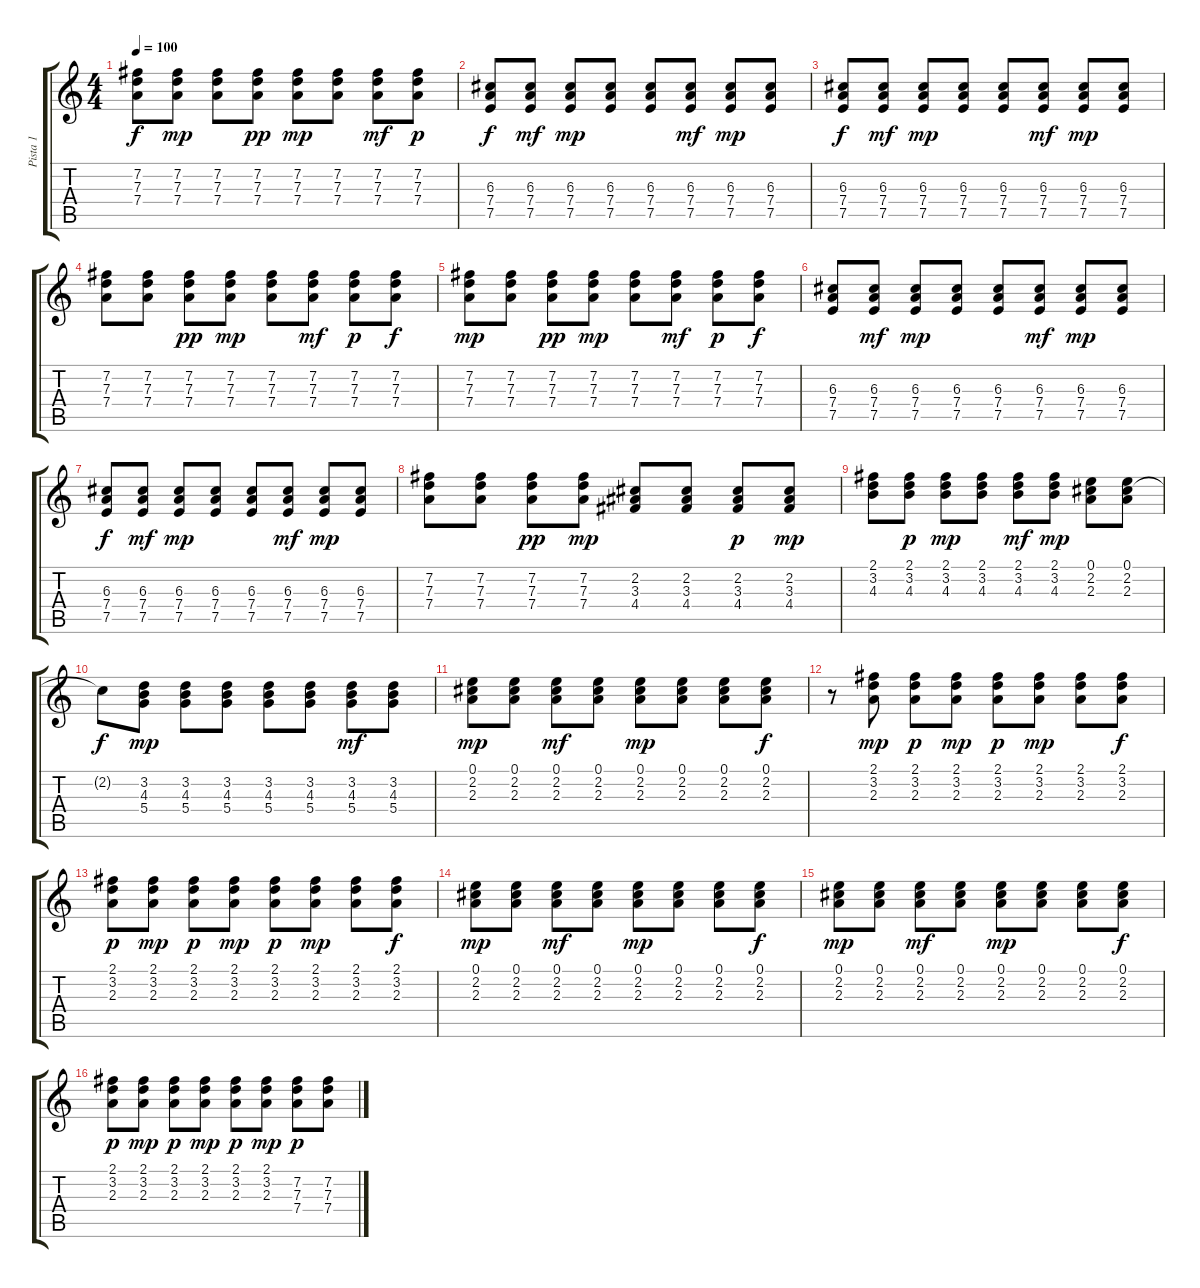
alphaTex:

\track ("Pista 1" "Pista 1") {instrument acousticguitarsteel}
\staff {score tabs}
\tuning (E4 B3 G3 D3 A2 E2) {hide}
\ts (4 4)
\tempo 100
\clef g2
\ks c
(7.2{t} 7.3{t} 7.4{t}).8{dy f} (7.2 7.3 7.4).8{dy mp} (7.2 7.3 7.4).8 (7.2 7.3 7.4).8{dy pp} (7.2 7.3 7.4).8{dy mp} (7.2 7.3 7.4).8 (7.2 7.3 7.4).8{dy mf} (7.2 7.3 7.4).8{dy p} |
(6.3 7.4 7.5).8{dy f} (6.3 7.4 7.5).8{dy mf} (6.3 7.4 7.5).8{dy mp} (6.3 7.4 7.5).8 (6.3 7.4 7.5).8 (6.3 7.4 7.5).8{dy mf} (6.3 7.4 7.5).8{dy mp} (6.3 7.4 7.5).8 |
(6.3 7.4 7.5).8{dy f} (6.3 7.4 7.5).8{dy mf} (6.3 7.4 7.5).8{dy mp} (6.3 7.4 7.5).8 (6.3 7.4 7.5).8 (6.3 7.4 7.5).8{dy mf} (6.3 7.4 7.5).8{dy mp} (6.3 7.4 7.5).8 |
(7.2 7.3 7.4).8 (7.2 7.3 7.4).8 (7.2 7.3 7.4).8{dy pp} (7.2 7.3 7.4).8{dy mp} (7.2 7.3 7.4).8 (7.2 7.3 7.4).8{dy mf} (7.2 7.3 7.4).8{dy p} (7.2 7.3 7.4).8{dy f} |
(7.2 7.3 7.4).8{dy mp} (7.2 7.3 7.4).8 (7.2 7.3 7.4).8{dy pp} (7.2 7.3 7.4).8{dy mp} (7.2 7.3 7.4).8 (7.2 7.3 7.4).8{dy mf} (7.2 7.3 7.4).8{dy p} (7.2 7.3 7.4).8{dy f} |
(6.3 7.4 7.5).8 (6.3 7.4 7.5).8{dy mf} (6.3 7.4 7.5).8{dy mp} (6.3 7.4 7.5).8 (6.3 7.4 7.5).8 (6.3 7.4 7.5).8{dy mf} (6.3 7.4 7.5).8{dy mp} (6.3 7.4 7.5).8 |
(6.3 7.4 7.5).8{dy f} (6.3 7.4 7.5).8{dy mf} (6.3 7.4 7.5).8{dy mp} (6.3 7.4 7.5).8 (6.3 7.4 7.5).8 (6.3 7.4 7.5).8{dy mf} (6.3 7.4 7.5).8{dy mp} (6.3 7.4 7.5).8 |
(7.2 7.3 7.4).8 (7.2 7.3 7.4).8 (7.2 7.3 7.4).8{dy pp} (7.2 7.3 7.4).8{dy mp} (2.2 3.3 4.4).8 (2.2 3.3 4.4).8 (2.2 3.3 4.4).8{dy p} (2.2 3.3 4.4).8{dy mp} |
(2.1 3.2 4.3).8 (2.1 3.2 4.3).8{dy p} (2.1 3.2 4.3).8{dy mp} (2.1 3.2 4.3).8 (2.1 3.2 4.3).8{dy mf} (2.1 3.2 4.3).8{dy mp} (0.1 2.2 2.3).8 (0.1 2.2 2.3).8 |
2.2{t}.8{dy f} (3.2 4.3 5.4).8{dy mp} (3.2 4.3 5.4).8 (3.2 4.3 5.4).8 (3.2 4.3 5.4).8 (3.2 4.3 5.4).8 (3.2 4.3 5.4).8{dy mf} (3.2 4.3 5.4).8 |
(0.1 2.2 2.3).8{dy mp} (0.1 2.2 2.3).8 (0.1 2.2 2.3).8{dy mf} (0.1 2.2 2.3).8 (0.1 2.2 2.3).8{dy mp} (0.1 2.2 2.3).8 (0.1 2.2 2.3).8 (0.1 2.2 2.3).8{dy f} |
r.8 (2.1 3.2 2.3).8{dy mp} (2.1 3.2 2.3).8{dy p} (2.1 3.2 2.3).8{dy mp} (2.1 3.2 2.3).8{dy p} (2.1 3.2 2.3).8{dy mp} (2.1 3.2 2.3).8 (2.1 3.2 2.3).8{dy f} |
(2.1 3.2 2.3).8{dy p} (2.1 3.2 2.3).8{dy mp} (2.1 3.2 2.3).8{dy p} (2.1 3.2 2.3).8{dy mp} (2.1 3.2 2.3).8{dy p} (2.1 3.2 2.3).8{dy mp} (2.1 3.2 2.3).8 (2.1 3.2 2.3).8{dy f} |
(0.1 2.2 2.3).8{dy mp} (0.1 2.2 2.3).8 (0.1 2.2 2.3).8{dy mf} (0.1 2.2 2.3).8 (0.1 2.2 2.3).8{dy mp} (0.1 2.2 2.3).8 (0.1 2.2 2.3).8 (0.1 2.2 2.3).8{dy f} |
(0.1 2.2 2.3).8{dy mp} (0.1 2.2 2.3).8 (0.1 2.2 2.3).8{dy mf} (0.1 2.2 2.3).8 (0.1 2.2 2.3).8{dy mp} (0.1 2.2 2.3).8 (0.1 2.2 2.3).8 (0.1 2.2 2.3).8{dy f} |
(2.1 3.2 2.3).8{dy p} (2.1 3.2 2.3).8{dy mp} (2.1 3.2 2.3).8{dy p} (2.1 3.2 2.3).8{dy mp} (2.1 3.2 2.3).8{dy p} (2.1 3.2 2.3).8{dy mp} (7.2 7.3 7.4).8{dy p} (7.2 7.3 7.4).8
